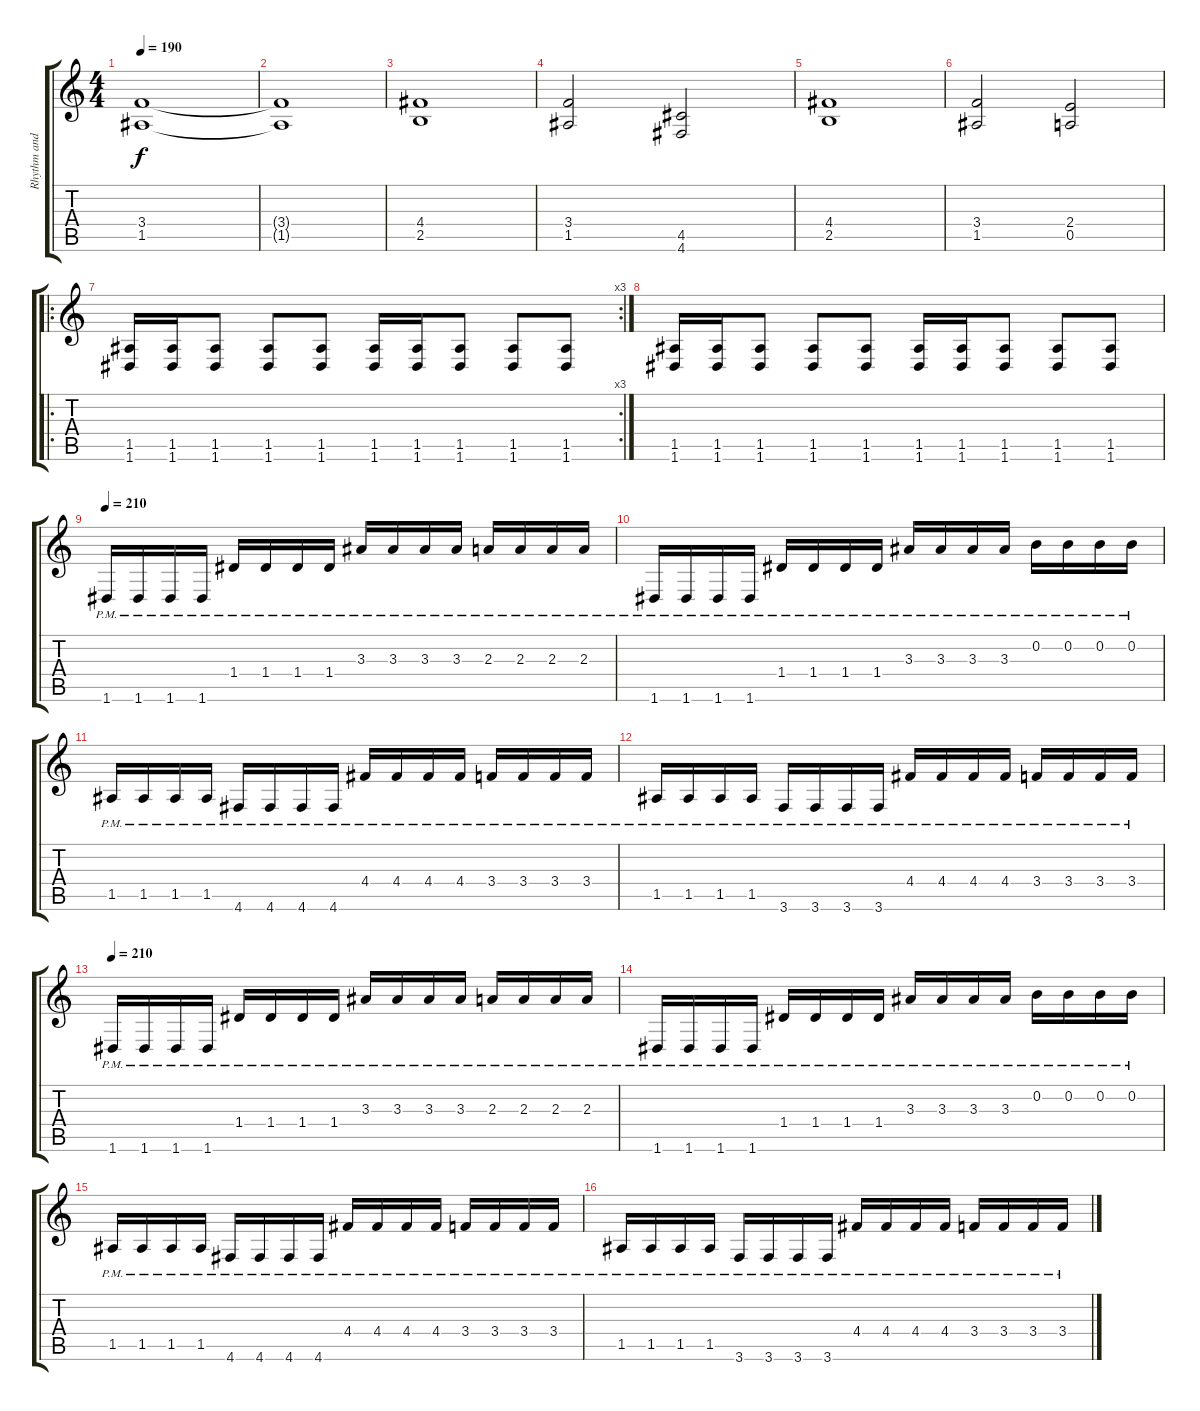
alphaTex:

\track ("Rhythm and solo" "Rhythm and") {instrument distortionguitar}
\staff {score tabs}
\tuning (E4 B3 G3 D3 A2 D2) {hide}
\ts (4 4)
\tempo 190
\clef g2
\ks c
(3.4 1.5).1{dy f} |
(3.4{t} 1.5{t}).1 |
(4.4 2.5).1 |
(3.4 1.5).2 (4.5 4.6).2 |
(4.4 2.5).1 |
(3.4 1.5).2 (2.4 0.5).2 |
\ro
\rc 3
(1.5 1.6).16 (1.5 1.6).16 (1.5 1.6).8 (1.5 1.6).8 (1.5 1.6).8 (1.5 1.6).16 (1.5 1.6).16 (1.5 1.6).8 (1.5 1.6).8 (1.5 1.6).8 |
(1.5 1.6).16 (1.5 1.6).16 (1.5 1.6).8 (1.5 1.6).8 (1.5 1.6).8 (1.5 1.6).16 (1.5 1.6).16 (1.5 1.6).8 (1.5 1.6).8 (1.5 1.6).8 |
\tempo 210
1.6{pm}.16 1.6{pm}.16 1.6{pm}.16 1.6{pm}.16 1.4{pm}.16 1.4{pm}.16 1.4{pm}.16 1.4{pm}.16 3.3{pm}.16 3.3{pm}.16 3.3{pm}.16 3.3{pm}.16 2.3{pm}.16 2.3{pm}.16 2.3{pm}.16 2.3{pm}.16 |
1.6{pm}.16 1.6{pm}.16 1.6{pm}.16 1.6{pm}.16 1.4{pm}.16 1.4{pm}.16 1.4{pm}.16 1.4{pm}.16 3.3{pm}.16 3.3{pm}.16 3.3{pm}.16 3.3{pm}.16 0.2{pm}.16 0.2{pm}.16 0.2{pm}.16 0.2{pm}.16 |
1.5{pm}.16 1.5{pm}.16 1.5{pm}.16 1.5{pm}.16 4.6{pm}.16 4.6{pm}.16 4.6{pm}.16 4.6{pm}.16 4.4{pm}.16 4.4{pm}.16 4.4{pm}.16 4.4{pm}.16 3.4{pm}.16 3.4{pm}.16 3.4{pm}.16 3.4{pm}.16 |
1.5{pm}.16 1.5{pm}.16 1.5{pm}.16 1.5{pm}.16 3.6{pm}.16 3.6{pm}.16 3.6{pm}.16 3.6{pm}.16 4.4{pm}.16 4.4{pm}.16 4.4{pm}.16 4.4{pm}.16 3.4{pm}.16 3.4{pm}.16 3.4{pm}.16 3.4{pm}.16 |
\tempo 210
1.6{pm}.16 1.6{pm}.16 1.6{pm}.16 1.6{pm}.16 1.4{pm}.16 1.4{pm}.16 1.4{pm}.16 1.4{pm}.16 3.3{pm}.16 3.3{pm}.16 3.3{pm}.16 3.3{pm}.16 2.3{pm}.16 2.3{pm}.16 2.3{pm}.16 2.3{pm}.16 |
1.6{pm}.16 1.6{pm}.16 1.6{pm}.16 1.6{pm}.16 1.4{pm}.16 1.4{pm}.16 1.4{pm}.16 1.4{pm}.16 3.3{pm}.16 3.3{pm}.16 3.3{pm}.16 3.3{pm}.16 0.2{pm}.16 0.2{pm}.16 0.2{pm}.16 0.2{pm}.16 |
1.5{pm}.16 1.5{pm}.16 1.5{pm}.16 1.5{pm}.16 4.6{pm}.16 4.6{pm}.16 4.6{pm}.16 4.6{pm}.16 4.4{pm}.16 4.4{pm}.16 4.4{pm}.16 4.4{pm}.16 3.4{pm}.16 3.4{pm}.16 3.4{pm}.16 3.4{pm}.16 |
1.5{pm}.16 1.5{pm}.16 1.5{pm}.16 1.5{pm}.16 3.6{pm}.16 3.6{pm}.16 3.6{pm}.16 3.6{pm}.16 4.4{pm}.16 4.4{pm}.16 4.4{pm}.16 4.4{pm}.16 3.4{pm}.16 3.4{pm}.16 3.4{pm}.16 3.4{pm}.16
